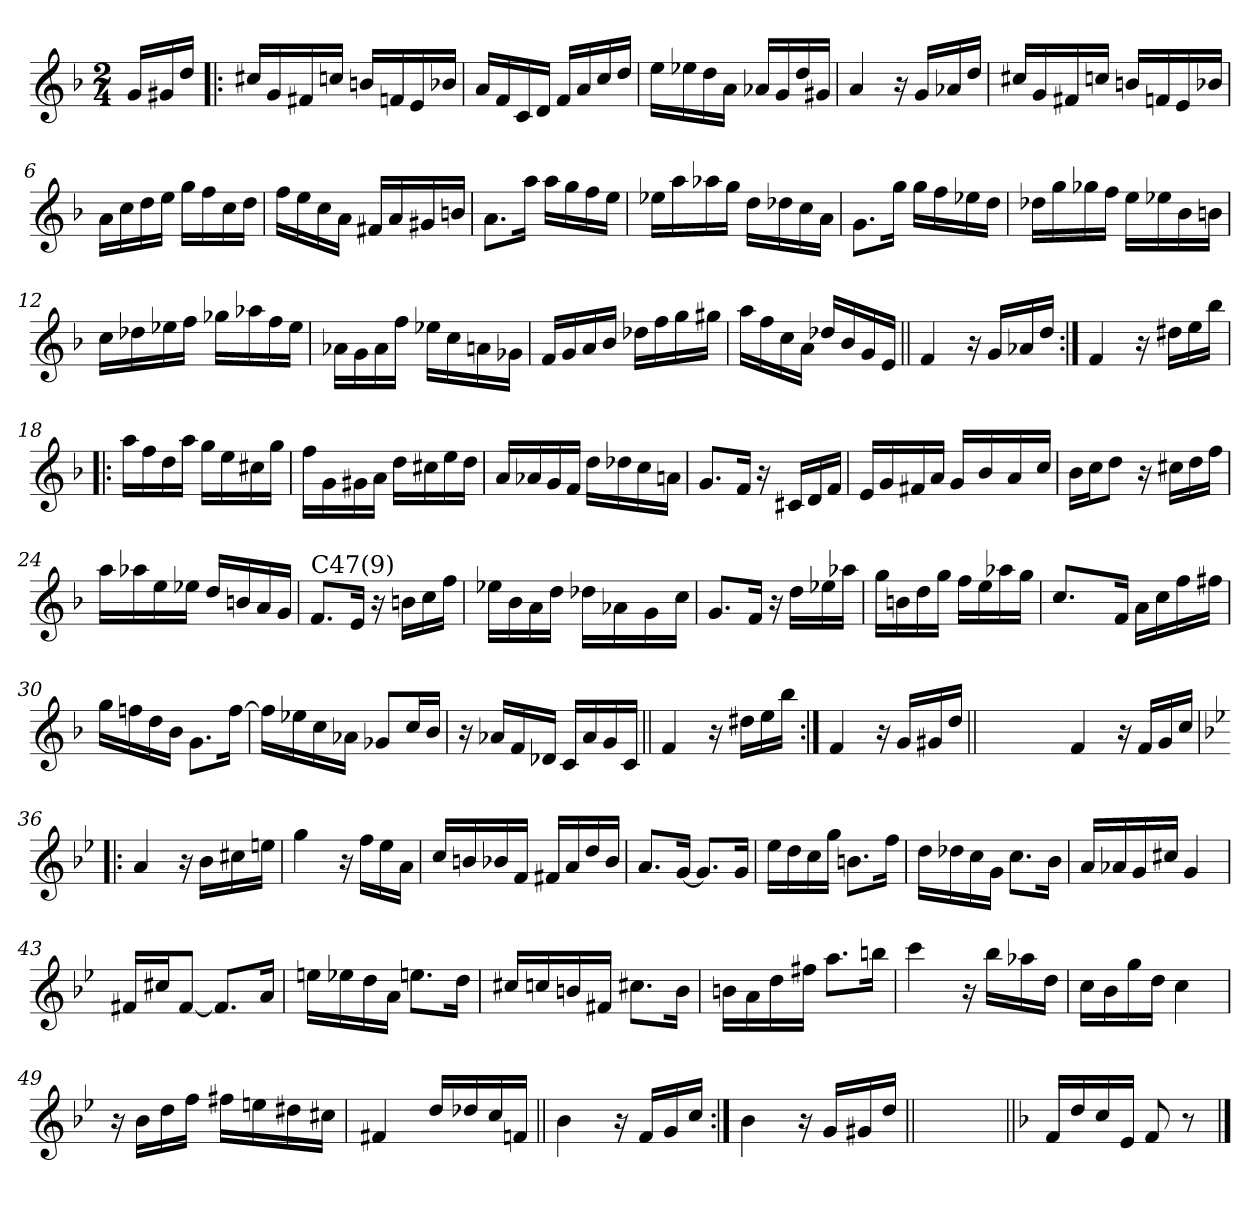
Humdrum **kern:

**kern
*part1
*staff1
*clefG2
*k[b-]
*F:
*M2/4
=
16g/LL
16g#X/
16dd/JJ
=1!|:
16cc#X/LL
16g/
16f#X/
16ccn/JJ
16bn/LL
16fn/
16e/
16b-X/JJ
=2
16a/LL
16f/
16c/
16d/JJ
16f/LL
16a/
16cc/
16dd/JJ
=3
16ee\LL
16ee-X\
16dd\
16a\JJ
16a-X/LL
16g/
16dd/
16g#X/JJ
!!LO:LB:g=z
=4
4a/
16r
16g/LL
16a-X/
16dd/JJ
=5
16cc#X/LL
16g/
16f#X/
16ccn/JJ
16bn/LL
16fn/
16e/
16b-X/JJ
=6
16a\LL
16cc\
16dd\
16ee\JJ
16gg\LL
16ff\
16cc\
16dd\JJ
=7
16ff\LL
16ee\
16cc\
16a\JJ
16f#X/LL
16a/
16g#X/
16bn/JJ
!!LO:LB:g=z
=8
8.a\L
16aa\Jk
16aa\LL
16gg\
16ff\
16ee\JJ
=9
16ee-X\LL
16aa\
16aa-X\
16gg\JJ
16dd\LL
16dd-X\
16cc\
16a\JJ
=10
8.g\L
16gg\Jk
16gg\LL
16ff\
16ee-X\
16dd\JJ
=11
16dd-X\LL
16gg\
16gg-X\
16ff\JJ
16ee\LL
16ee-X\
16b-\
16bn\JJ
!!LO:LB:g=z
=12
16cc\LL
16dd-X\
16ee-X\
16ff\JJ
16gg-X\LL
16aa-X\
16ff\
16ee-\JJ
=13
16a-X\LL
16g\
16a-\
16ff\JJ
16ee-X\LL
16cc\
16an\
16g-X\JJ
=14
16f/LL
16g/
16a/
16b-/JJ
16dd-X\LL
16ff\
16gg\
16gg#X\JJ
=15
16aa\LL
16ff\
16cc\
16a\JJ
16dd-X/LL
16b-/
16g/
16e/JJ
!!LO:LB:g=z
=16||
4f/
16r
16g/LL
16a-X/
16dd/JJ
=17:|!
4f/
16r
16dd#X\LL
16ee\
16bb-\JJ
=18!|:
16aa\LL
16ff\
16dd\
16aa\JJ
16gg\LL
16ee\
16cc#X\
16gg\JJ
=19
16ff\LL
16g\
16g#X\
16a\JJ
16dd\LL
16cc#X\
16ee\
16dd\JJ
!!LO:LB:g=z
=20
16a/LL
16a-X/
16g/
16f/JJ
16dd\LL
16dd-X\
16cc\
16an\JJ
=21
8.g/L
16f/Jk
16r
16c#X/LL
16d/
16f/JJ
=22
*^
16e/LL	8rcyy
16g/	.
16f#X/	8rcyy
16a/JJ	.
16g/LL	36rcyy
.	36rcyy
.	36rcyy
16b-/	.
.	36rcyy
.	36rcyy
16a/	.
.	36rcyy
.	12ryy
16cc/JJ	.
*v	*v
=23
16b-\LL
16cc\J
8dd\J
16r
16cc#X\LL
16dd\
16ff\JJ
!!LO:LB:g=z
=24
16aa\LL
16aa-X\
16ee\
16ee-X\JJ
16dd/LL
16bn/
16a/
16g/JJ
=25
!LO:TX:a:t=C47(9)
8.f/L
16e/Jk
16r
16bn\LL
16cc\
16ff\JJ
=26
*^
16ee-X\LL	8rcyy
16b-\	.
16a\	8rcyy
16dd\JJ	.
16dd-X\LL	36rcyy
.	36rcyy
.	36rcyy
16a-X\	.
.	36rcyy
.	36rcyy
16g\	.
.	36rcyy
.	12ryy
16cc\JJ	.
*v	*v
=27
8.g/L
16f/Jk
16r
16dd\LL
16ee-X\
16aa-X\JJ
!!LO:LB:g=z
=28
16gg\LL
16bn\
16dd\
16gg\JJ
16ff\LL
16ee\
16aa-X\
16gg\JJ
=29
*^
8.cc/L	16ryy
.	16ryy
.	16ryy
16f/Jk	16ryy
16a\LL	4ryy
16cc\	.
16ff\	.
16ff#X\JJ	.
*v	*v
=30
16gg\LL
16ffn\
16dd\
16b-\JJ
8.g\L
[16ff\Jk
=31
16ff\LL]
16ee-X\
16cc\
16a-X\JJ
8g-X/L
16cc/L
16b-/JJ
!!LO:LB:g=z
=32
16r
16a-X/LL
16f/
16d-X/JJ
16c/LL
16a-/
16g/
16c/JJ
=33||
4f/
16r
16dd#X\LL
16ee\
16bb-\JJ
=34:|!
4f/
16r
16g/LL
16g#X/
16dd/JJ
=34X1||
*stria0
2ryy
!!LO:PB:g=z
=35-
*stria5
4f/
16r
16f/LL
16g/
16cc/JJ
=36!|:
*k[b-e-]
*B-:
4a/
16r
16b-\LL
16cc#X\
16een\JJ
=37
4gg\
16r
16ff\LL
16ee-\
16a\JJ
=38
16cc/LL
16bn/
16b-X/
16f/JJ
16f#X/LL
16a/
16dd/
16b-/JJ
!!LO:LB:g=z
=39
8.a/L
[16g/Jk
8.g/L]
16g/Jk
=40
16ee-\LL
16dd\
16cc\
16gg\JJ
8.bn\L
16ff\Jk
=41
16dd\LL
16dd-X\
16cc\
16g\JJ
8.cc\L
16b-\Jk
=42
16a/LL
16a-X/
16g/
16cc#X/JJ
4g/
!!LO:LB:g=z
=43
16f#X/LL
16cc#X/J
[8f#/J
8.f#/L]
16a/Jk
=44
16een\LL
16ee-X\
16dd\
16a\JJ
8.een\L
16dd\Jk
=45
16cc#X/LL
16ccn/
16bn/
16f#X/JJ
8.cc#X\L
16b\Jk
=46
16bn\LL
16a\
16dd\
16ff#X\JJ
8.aa\L
16bbn\Jk
!!LO:LB:g=z
=47
4ccc\
16r
16bb-\LL
16aa-X\
16dd\JJ
=48
16cc\LL
16b-\
16gg\
16dd\JJ
4cc\
=49
16r
16b-\LL
16dd\
16ff\JJ
16ff#X\LL
16een\
16dd#X\
16cc#X\JJ
=50
4f#X/
16dd/LL
16dd-X/
16cc/
16fn/JJ
!!LO:LB:g=z
=51||
4b-\
16r
16f/LL
16g/
16cc/JJ
=52:|!
4b-\
16r
16g/LL
16g#X/
16dd/JJ
=53||
*stria0
2ryy
=54||
*stria5
*k[b-]
*F:
16f/LL
16dd/
16cc/
16e/JJ
8f/
8r
==
*-
